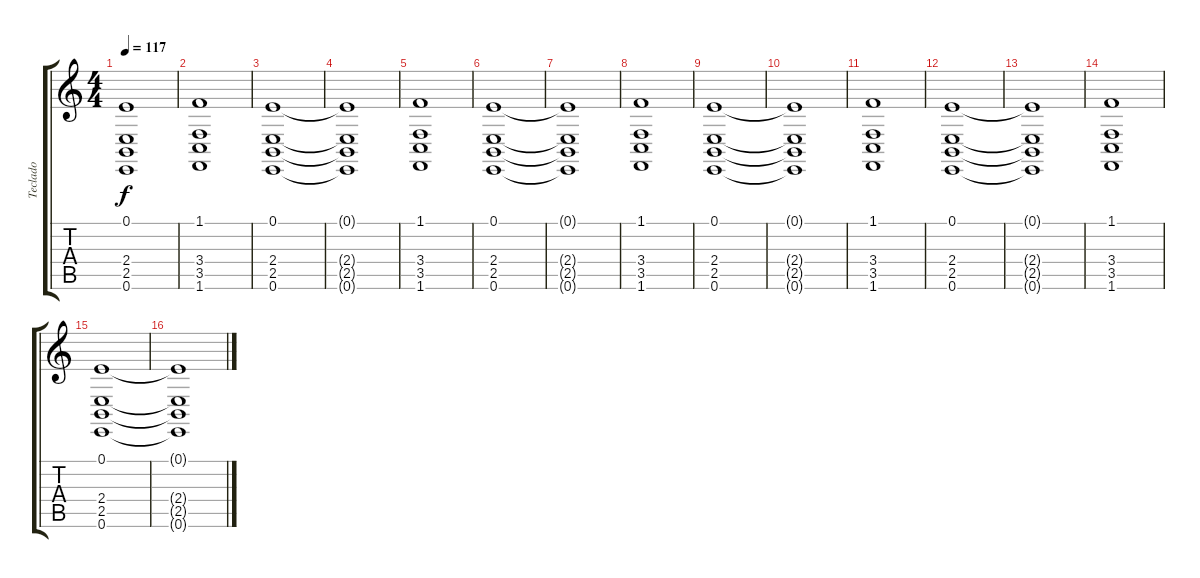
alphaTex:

\track ("Teclado" "Teclado") {instrument churchorgan}
\staff {score tabs}
\tuning (E4 B3 G3 D3 A2 E2) {hide}
\ts (4 4)
\tempo 117
\clef g2
\ks c
(0.1{t} 2.4{t} 2.5{t} 0.6{t}).1{dy f} |
(1.1 3.4 3.5 1.6).1 |
(0.1 2.4 2.5 0.6).1 |
(0.1{t} 2.4{t} 2.5{t} 0.6{t}).1 |
(1.1 3.4 3.5 1.6).1 |
(0.1 2.4 2.5 0.6).1 |
(0.1{t} 2.4{t} 2.5{t} 0.6{t}).1 |
(1.1 3.4 3.5 1.6).1 |
(0.1 2.4 2.5 0.6).1 |
(0.1{t} 2.4{t} 2.5{t} 0.6{t}).1 |
(1.1 3.4 3.5 1.6).1 |
(0.1 2.4 2.5 0.6).1 |
(0.1{t} 2.4{t} 2.5{t} 0.6{t}).1 |
(1.1 3.4 3.5 1.6).1 |
(0.1 2.4 2.5 0.6).1 |
(0.1{t} 2.4{t} 2.5{t} 0.6{t}).1
